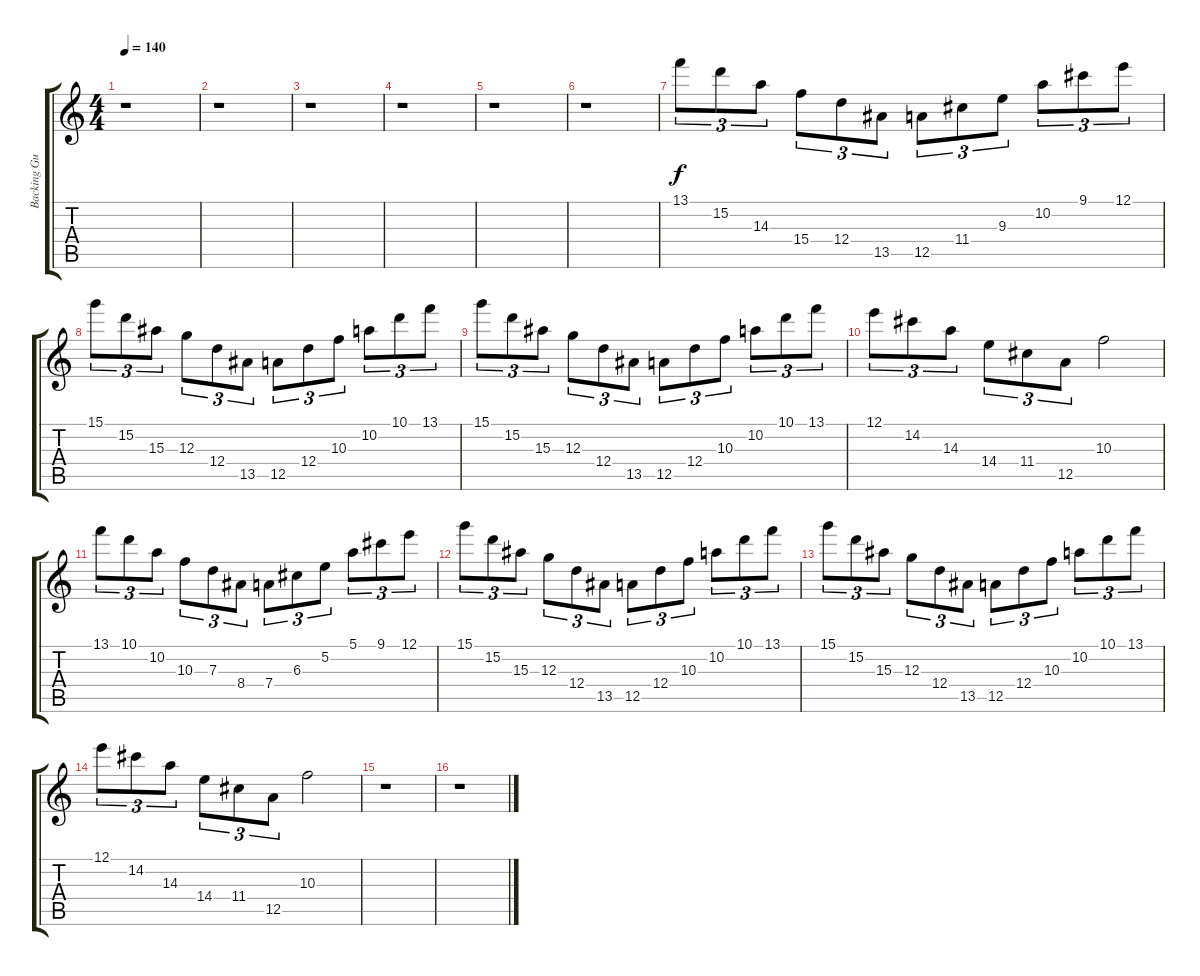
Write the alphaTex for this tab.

\track ("Backing Guitar2" "Backing Gu") {instrument distortionguitar}
\staff {score tabs}
\tuning (E4 B3 G3 D3 A2 D2) {hide}
\ts (4 4)
\tempo 140
\clef g2
\ks c
r.1{dy f} |
r.1 |
r.1 |
r.1 |
r.1 |
r.1 |
13.1.8{tu (3 2)} 15.2.8{tu (3 2)} 14.3.8{tu (3 2)} 15.4.8{tu (3 2)} 12.4.8{tu (3 2)} 13.5.8{tu (3 2)} 12.5.8{tu (3 2)} 11.4.8{tu (3 2)} 9.3.8{tu (3 2)} 10.2.8{tu (3 2)} 9.1.8{tu (3 2)} 12.1.8{tu (3 2)} |
15.1.8{tu (3 2)} 15.2.8{tu (3 2)} 15.3.8{tu (3 2)} 12.3.8{tu (3 2)} 12.4.8{tu (3 2)} 13.5.8{tu (3 2)} 12.5.8{tu (3 2)} 12.4.8{tu (3 2)} 10.3.8{tu (3 2)} 10.2.8{tu (3 2)} 10.1.8{tu (3 2)} 13.1.8{tu (3 2)} |
15.1.8{tu (3 2)} 15.2.8{tu (3 2)} 15.3.8{tu (3 2)} 12.3.8{tu (3 2)} 12.4.8{tu (3 2)} 13.5.8{tu (3 2)} 12.5.8{tu (3 2)} 12.4.8{tu (3 2)} 10.3.8{tu (3 2)} 10.2.8{tu (3 2)} 10.1.8{tu (3 2)} 13.1.8{tu (3 2)} |
12.1.8{tu (3 2)} 14.2.8{tu (3 2)} 14.3.8{tu (3 2)} 14.4.8{tu (3 2)} 11.4.8{tu (3 2)} 12.5.8{tu (3 2)} 10.3.2 |
13.1.8{tu (3 2)} 10.1.8{tu (3 2)} 10.2.8{tu (3 2)} 10.3.8{tu (3 2)} 7.3.8{tu (3 2)} 8.4.8{tu (3 2)} 7.4.8{tu (3 2)} 6.3.8{tu (3 2)} 5.2.8{tu (3 2)} 5.1.8{tu (3 2)} 9.1.8{tu (3 2)} 12.1.8{tu (3 2)} |
15.1.8{tu (3 2)} 15.2.8{tu (3 2)} 15.3.8{tu (3 2)} 12.3.8{tu (3 2)} 12.4.8{tu (3 2)} 13.5.8{tu (3 2)} 12.5.8{tu (3 2)} 12.4.8{tu (3 2)} 10.3.8{tu (3 2)} 10.2.8{tu (3 2)} 10.1.8{tu (3 2)} 13.1.8{tu (3 2)} |
15.1.8{tu (3 2)} 15.2.8{tu (3 2)} 15.3.8{tu (3 2)} 12.3.8{tu (3 2)} 12.4.8{tu (3 2)} 13.5.8{tu (3 2)} 12.5.8{tu (3 2)} 12.4.8{tu (3 2)} 10.3.8{tu (3 2)} 10.2.8{tu (3 2)} 10.1.8{tu (3 2)} 13.1.8{tu (3 2)} |
12.1.8{tu (3 2)} 14.2.8{tu (3 2)} 14.3.8{tu (3 2)} 14.4.8{tu (3 2)} 11.4.8{tu (3 2)} 12.5.8{tu (3 2)} 10.3.2 |
r.1 |
r.1
